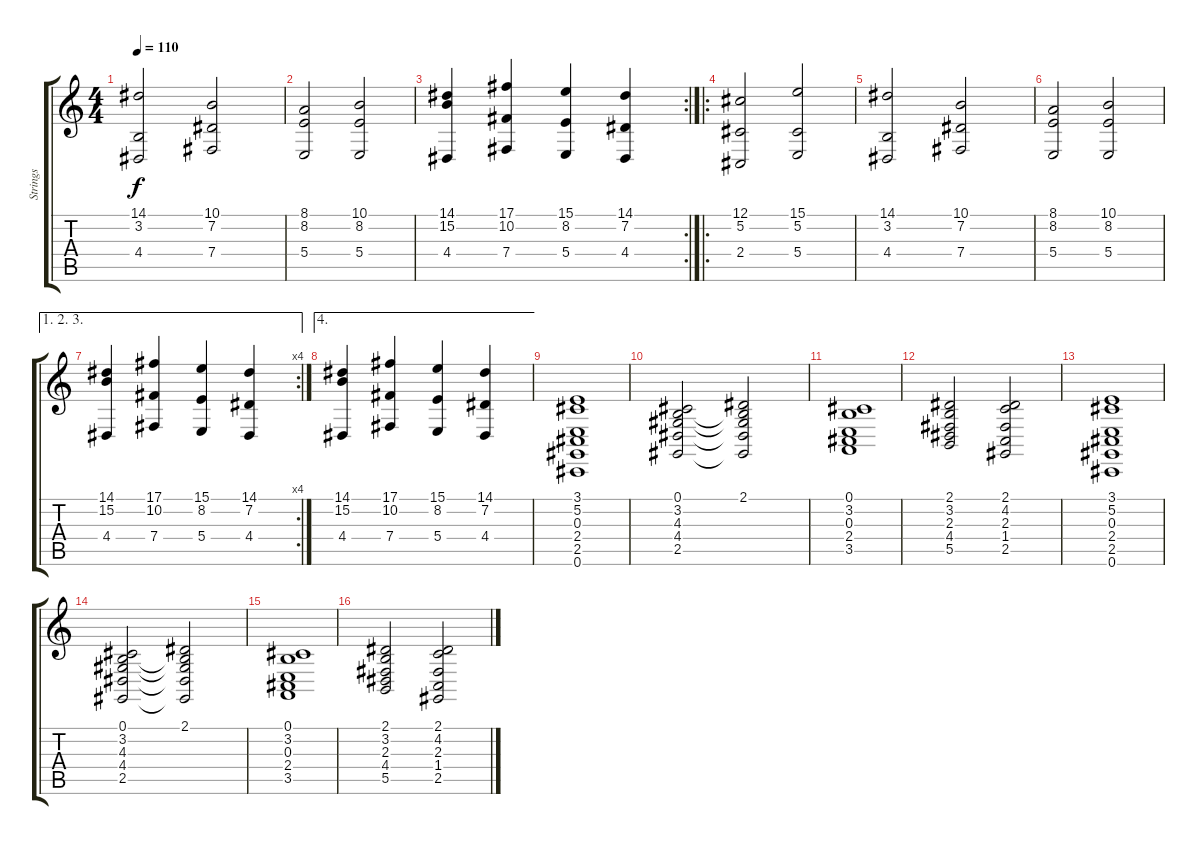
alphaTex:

\track ("Strings" "Strings") {instrument tremolostrings}
\staff {score tabs}
\tuning (Db4 Ab3 E3 B2 Gb2 Db2) {hide}
\ts (4 4)
\tempo 110
\clef g2
\ks c
(14.1 3.2 4.4).2{dy f} (10.1 7.2 7.4).2 |
(8.1 8.2 5.4).2 (10.1 8.2 5.4).2 |
\rc 2
(14.1 15.2 4.4).4 (17.1 10.2 7.4).4 (15.1 8.2 5.4).4 (14.1 7.2 4.4).4 |
\ro
(12.1 5.2 2.4).2 (15.1 5.2 5.4).2 |
(14.1 3.2 4.4).2 (10.1 7.2 7.4).2 |
(8.1 8.2 5.4).2 (10.1 8.2 5.4).2 |
\ae (1 2 3)
\rc 4
(14.1 15.2 4.4).4 (17.1 10.2 7.4).4 (15.1 8.2 5.4).4 (14.1 7.2 4.4).4 |
\ae 4
(14.1 15.2 4.4).4 (17.1 10.2 7.4).4 (15.1 8.2 5.4).4 (14.1 7.2 4.4).4 |
(3.1 5.2 0.3 2.4 2.5 0.6).1 |
(0.1 3.2 4.3 4.4 2.5).2 (2.1 3.2{t} 4.3{t} 4.4{t} 2.5{t}).2 |
(0.1 3.2 0.3 2.4 3.5).1 |
(2.1 3.2 2.3 4.4 5.5).2 (2.1 4.2 2.3 1.4 2.5).2 |
(3.1 5.2 0.3 2.4 2.5 0.6).1 |
(0.1 3.2 4.3 4.4 2.5).2 (2.1 3.2{t} 4.3{t} 4.4{t} 2.5{t}).2 |
(0.1 3.2 0.3 2.4 3.5).1 |
(2.1 3.2 2.3 4.4 5.5).2 (2.1 4.2 2.3 1.4 2.5).2
